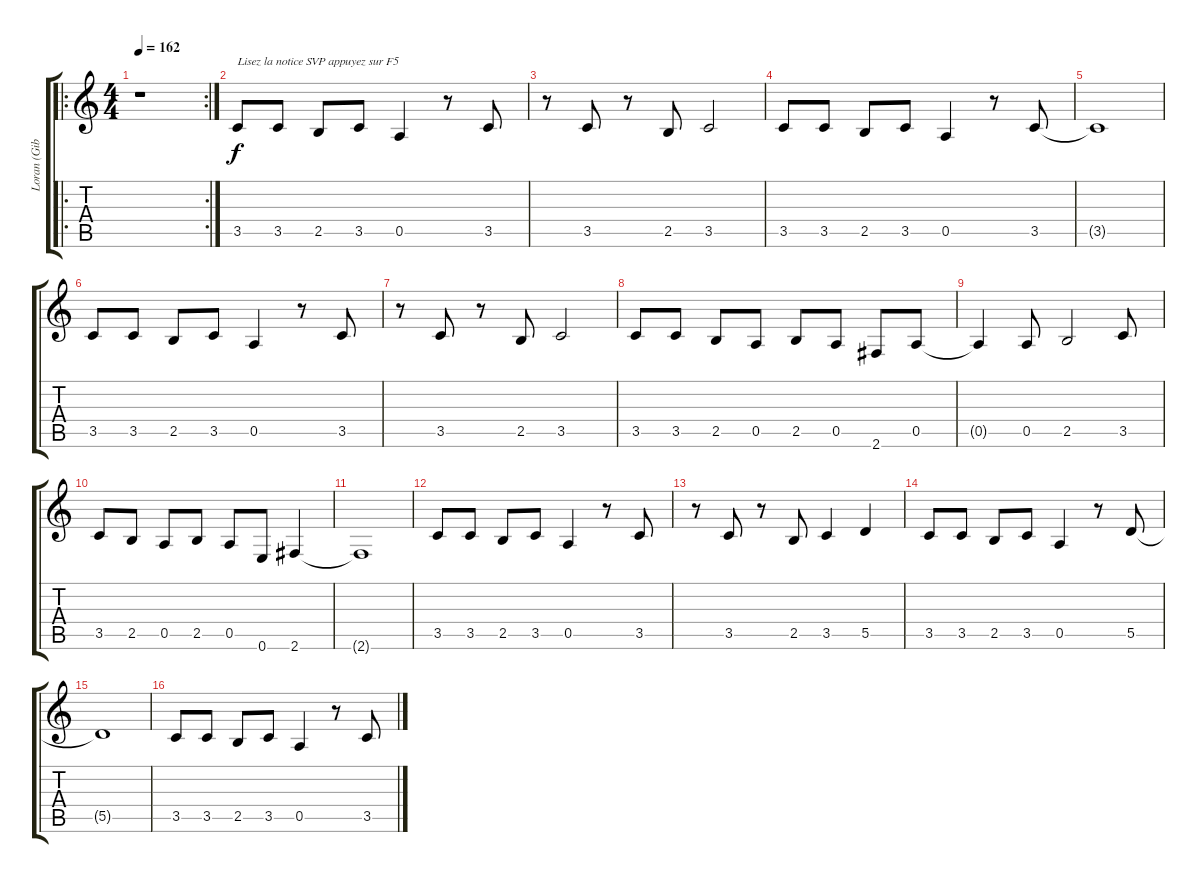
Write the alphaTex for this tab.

\track ("Loran (Gibson SG)" "Loran (Gib") {instrument distortionguitar}
\staff {score tabs}
\tuning (E4 B3 G3 D3 A2 E2) {hide}
\ro
\rc 2
\ts (4 4)
\tempo 162
\clef g2
\ks c
r.1{dy f instrument distortionguitar} |
3.5.8{txt "Lisez la notice SVP appuyez sur F5"} 3.5.8 2.5.8 3.5.8 0.5.4 r.8 3.5.8 |
r.8 3.5.8 r.8 2.5.8 3.5.2 |
3.5.8 3.5.8 2.5.8 3.5.8 0.5.4 r.8 3.5.8 |
3.5{t}.1 |
3.5.8 3.5.8 2.5.8 3.5.8 0.5.4 r.8 3.5.8 |
r.8 3.5.8 r.8 2.5.8 3.5.2 |
3.5.8 3.5.8 2.5.8 0.5.8 2.5.8 0.5.8 2.6.8 0.5.8 |
0.5{t}.4 0.5.8 2.5.2 3.5.8 |
3.5.8 2.5.8 0.5.8 2.5.8 0.5.8 0.6.8 2.6.4 |
2.6{t}.1 |
3.5.8 3.5.8 2.5.8 3.5.8 0.5.4 r.8 3.5.8 |
r.8 3.5.8 r.8 2.5.8 3.5.4 5.5.4 |
3.5.8 3.5.8 2.5.8 3.5.8 0.5.4 r.8 5.5.8 |
5.5{t}.1 |
3.5.8 3.5.8 2.5.8 3.5.8 0.5.4 r.8 3.5.8
